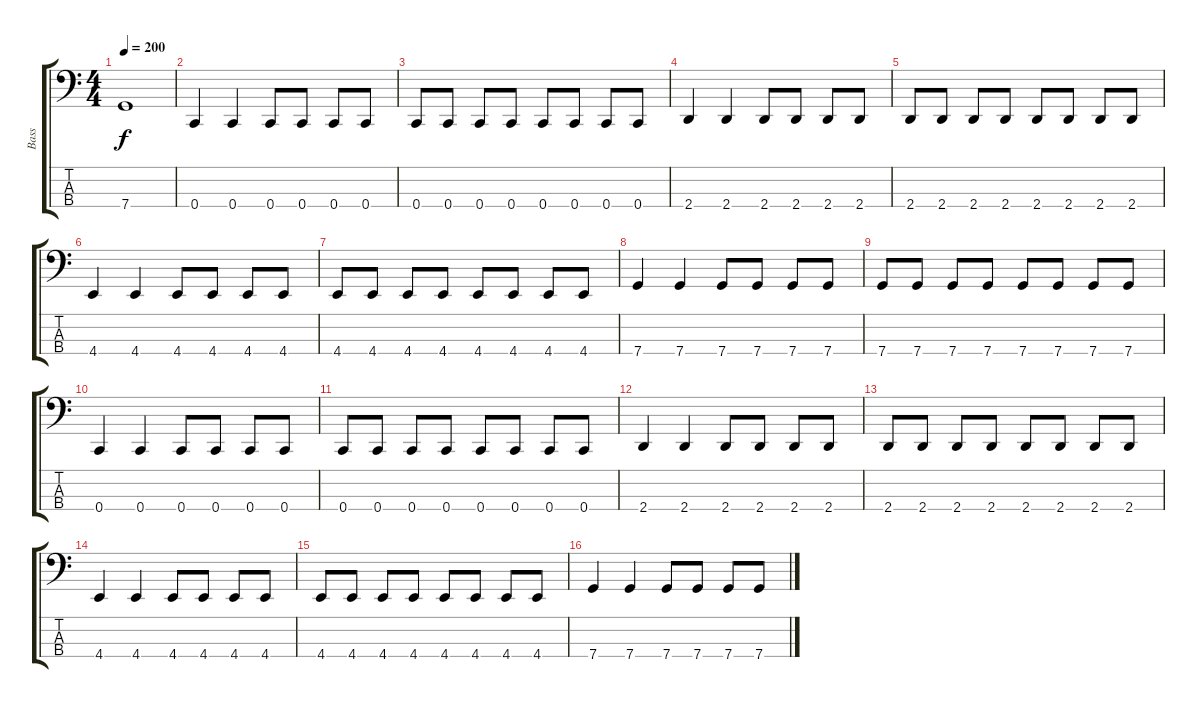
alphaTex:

\track ("Bass" "Bass") {instrument electricbassfinger}
\staff {score tabs}
\tuning (F2 C2 G1 C1) {hide}
\ts (4 4)
\tempo 200
\clef f4
\ks c
7.4{t}.1{dy f} |
0.4.4 0.4.4 0.4.8 0.4.8 0.4.8 0.4.8 |
0.4.8 0.4.8 0.4.8 0.4.8 0.4.8 0.4.8 0.4.8 0.4.8 |
2.4.4 2.4.4 2.4.8 2.4.8 2.4.8 2.4.8 |
2.4.8 2.4.8 2.4.8 2.4.8 2.4.8 2.4.8 2.4.8 2.4.8 |
4.4.4 4.4.4 4.4.8 4.4.8 4.4.8 4.4.8 |
4.4.8 4.4.8 4.4.8 4.4.8 4.4.8 4.4.8 4.4.8 4.4.8 |
7.4.4 7.4.4 7.4.8 7.4.8 7.4.8 7.4.8 |
7.4.8 7.4.8 7.4.8 7.4.8 7.4.8 7.4.8 7.4.8 7.4.8 |
0.4.4 0.4.4 0.4.8 0.4.8 0.4.8 0.4.8 |
0.4.8 0.4.8 0.4.8 0.4.8 0.4.8 0.4.8 0.4.8 0.4.8 |
2.4.4 2.4.4 2.4.8 2.4.8 2.4.8 2.4.8 |
2.4.8 2.4.8 2.4.8 2.4.8 2.4.8 2.4.8 2.4.8 2.4.8 |
4.4.4 4.4.4 4.4.8 4.4.8 4.4.8 4.4.8 |
4.4.8 4.4.8 4.4.8 4.4.8 4.4.8 4.4.8 4.4.8 4.4.8 |
7.4.4 7.4.4 7.4.8 7.4.8 7.4.8 7.4.8
